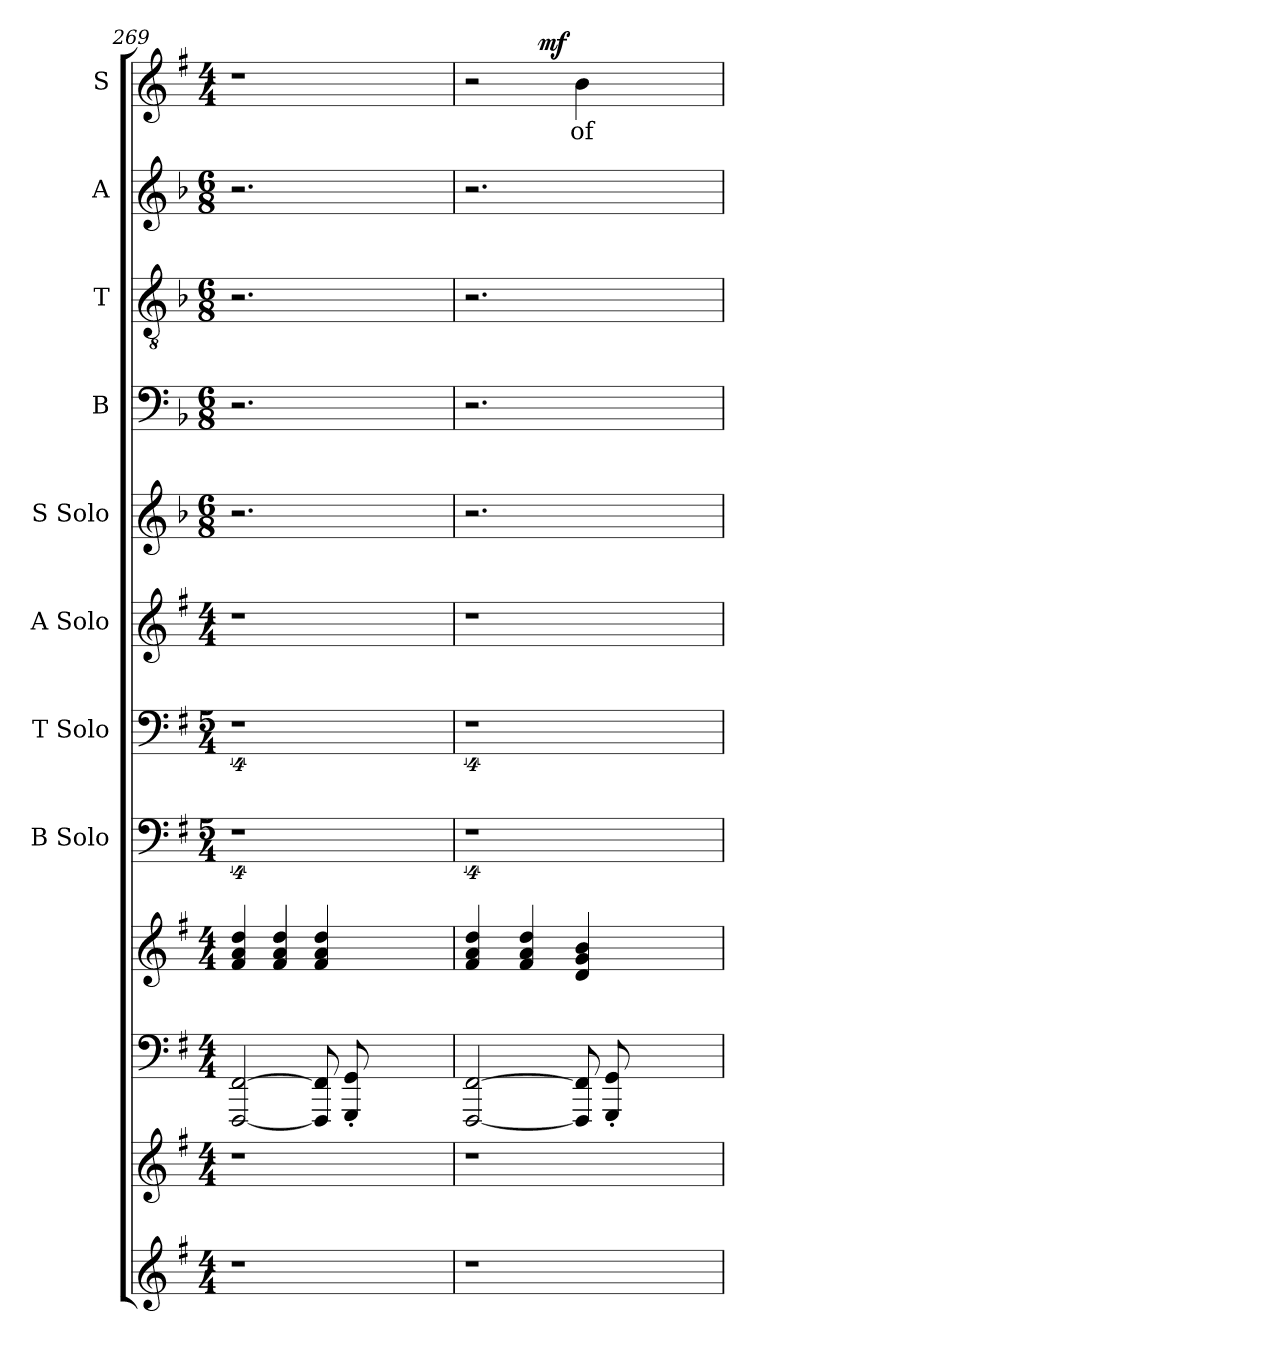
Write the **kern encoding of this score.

**kern	**kern	**kern	**kern	**kern	**kern	**kern	**kern	**kern	**kern	**kern	**kern	**text	**dynam
*part12	*part11	*part10	*part9	*part8	*part7	*part6	*part5	*part4	*part3	*part2	*part1	*part1	*part1
*staff12	*staff11	*staff10	*staff9	*staff8	*staff7	*staff6	*staff5	*staff4	*staff3	*staff2	*staff1	*staff1	*staff1
*	*	*	*	*I"B Solo	*I"T Solo	*I"A Solo	*I"S Solo	*I"B	*I"T	*I"A	*I"S	*	*
*clefG2	*clefG2	*clefF4	*clefG2	*clefF4	*clefF4	*clefG2	*clefG2	*clefF4	*clefGv2	*clefG2	*clefG2	*	*
*k[f#]	*k[f#]	*k[f#]	*k[f#]	*k[f#]	*k[f#]	*k[f#]	*k[b-]	*k[b-]	*k[b-]	*k[b-]	*k[f#]	*	*
*G:	*G:	*G:	*G:	*G:	*G:	*G:	*F:	*F:	*F:	*F:	*G:	*	*
*M4/4	*M4/4	*M4/4	*M4/4	*M5/4	*M5/4	*M4/4	*M6/8	*M6/8	*M6/8	*M6/8	*M4/4	*	*
=269	=269	=269	=269	=269	=269	=269	=269	=269	=269	=269	=269	=269	=269
1r	1r	[<2FFF#/ [>2FF#/	4f#/ 4a/ 4dd/	4%5r	4%5r	1r	2.r	2.r	2.r	2.r	1r	.	.
.	.	.	4f#/ 4a/ 4dd/	.	.	.	.	.	.	.	.	.	.
.	.	8FFF#/] 8FF#/]	4f#/ 4a/ 4dd/	.	.	.	.	.	.	.	.	.	.
.	.	8GGG/'< 8GG/'<	.	.	.	.	.	.	.	.	.	.	.
.	.	2ryy	2ryy	.	.	.	2ryy	2ryy	2ryy	2ryy	.	.	.
4ryy	4ryy	.	.	.	.	4ryy	.	.	.	.	4ryy	.	.
=270	=270	=270	=270	=270	=270	=270	=270	=270	=270	=270	=270	=270	=270
*	*	*	*	*	*	*	*	*	*	*	*^	*	*
1r	1r	[<2FFF#/ [>2FF#/	4f#/ 4a/ 4dd/	4%5r	4%5r	1r	2.r	2.r	2.r	2.r	2r	6ryy	.	.
.	.	.	.	.	.	.	.	.	.	.	.	12ryy	.	.
.	.	.	4f#/ 4a/ 4dd/	.	.	.	.	.	.	.	.	24ryy	.	.
.	.	.	.	.	.	.	.	.	.	.	.	96ryy	.	.
!	!	!	!	!	!	!	!	!	!	!	!	!	!	!LO:DY:a
.	.	.	.	.	.	.	.	.	.	.	.	3%2ryy	.	mf
!	!	!	!	!	!	!	!	!	!	!	!	!	!LO:LY:b	!
.	.	8FFF#/] 8FF#/]	4d/ 4g/ 4b/	.	.	.	.	.	.	.	4b\	.	of	.
.	.	8GGG/'< 8GG/'<	.	.	.	.	.	.	.	.	.	.	.	.
.	.	2ryy	2ryy	.	.	.	2ryy	2ryy	2ryy	2ryy	2ryy	.	.	.
.	.	.	.	.	.	.	.	.	.	.	.	48.ryy	.	.
4ryy	4ryy	.	.	.	.	4ryy	.	.	.	.	.	4ryy	.	.
*	*	*	*	*	*	*	*	*	*	*	*v	*v	*	*
=	=	=	=	=	=	=	=	=	=	=	=	=	=
*-	*-	*-	*-	*-	*-	*-	*-	*-	*-	*-	*-	*-	*-
